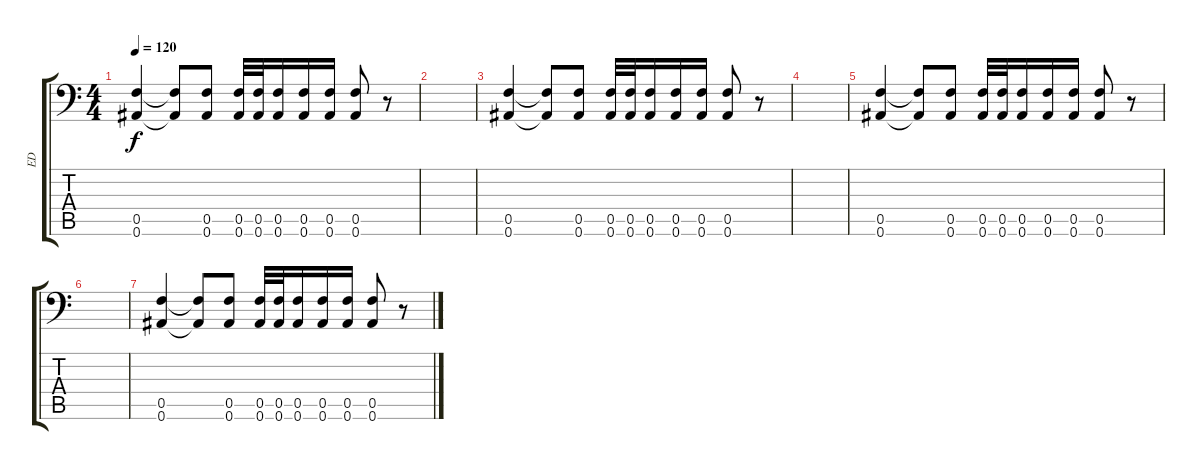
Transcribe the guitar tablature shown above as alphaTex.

\track ("ED" "ED") {instrument distortionguitar}
\staff {score tabs}
\tuning (C4 G3 Eb3 Bb2 F2 Bb1) {hide}
\ts (4 4)
\tempo 120
\clef f4
\ks c
(0.5 0.6).4{dy f} (0.5{t} 0.6{t}).8 (0.5 0.6).8 (0.5 0.6).32 (0.5 0.6).32 (0.5 0.6).16 (0.5 0.6).16 (0.5 0.6).16 (0.5 0.6).8 r.8 |
|
(0.5 0.6).4 (0.5{t} 0.6{t}).8 (0.5 0.6).8 (0.5 0.6).32 (0.5 0.6).32 (0.5 0.6).16 (0.5 0.6).16 (0.5 0.6).16 (0.5 0.6).8 r.8 |
|
(0.5 0.6).4 (0.5{t} 0.6{t}).8 (0.5 0.6).8 (0.5 0.6).32 (0.5 0.6).32 (0.5 0.6).16 (0.5 0.6).16 (0.5 0.6).16 (0.5 0.6).8 r.8 |
|
(0.5 0.6).4 (0.5{t} 0.6{t}).8 (0.5 0.6).8 (0.5 0.6).32 (0.5 0.6).32 (0.5 0.6).16 (0.5 0.6).16 (0.5 0.6).16 (0.5 0.6).8 r.8
